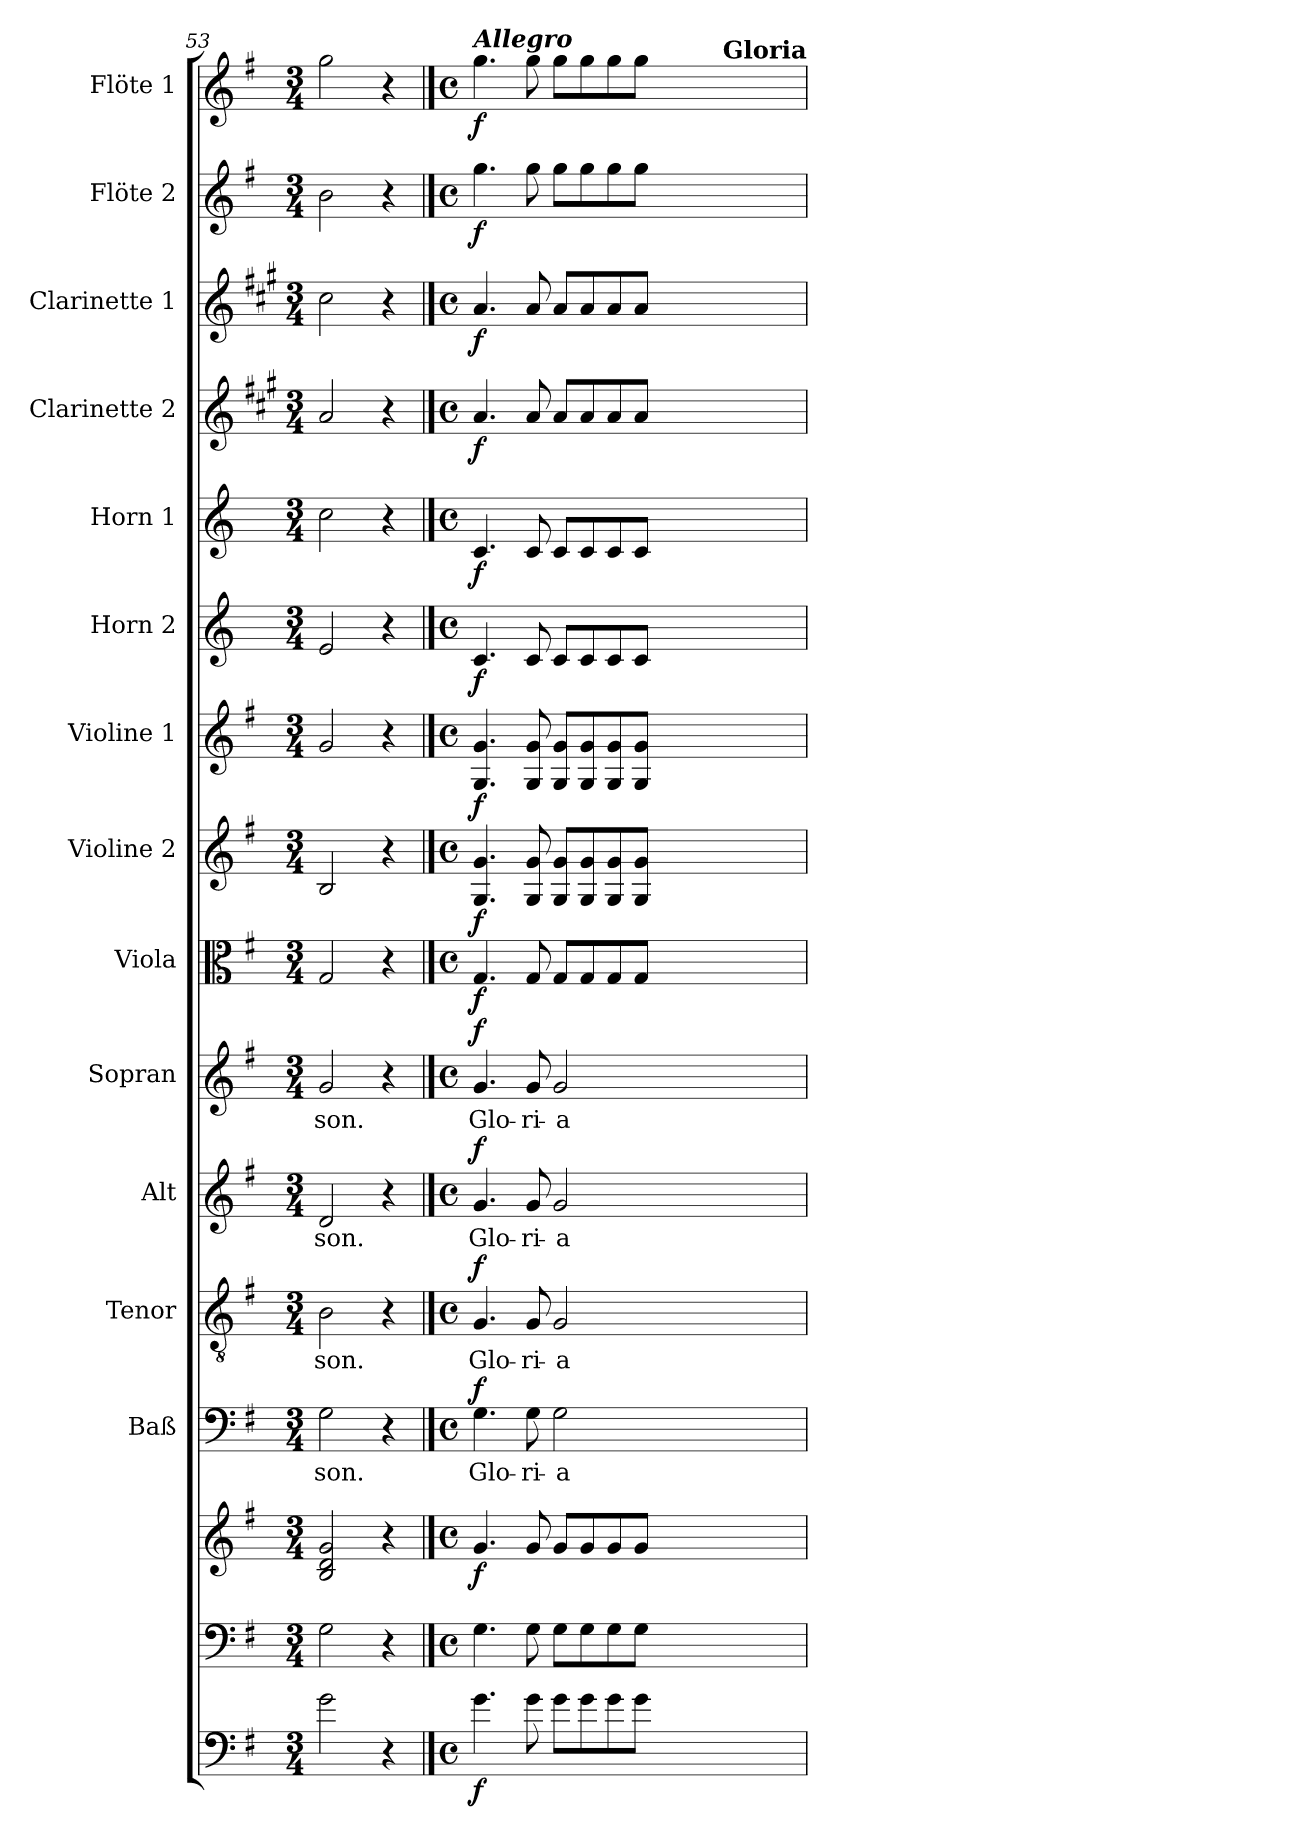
**kern	**dynam	**kern	**kern	**dynam	**kern	**text	**dynam	**kern	**text	**dynam	**kern	**text	**dynam	**kern	**text	**dynam	**kern	**dynam	**kern	**dynam	**kern	**dynam	**kern	**dynam	**kern	**dynam	**kern	**dynam	**kern	**dynam	**kern	**dynam	**kern	**dynam
*part15	*part15	*part14	*part14	*part14	*part13	*part13	*part13	*part12	*part12	*part12	*part11	*part11	*part11	*part10	*part10	*part10	*part9	*part9	*part8	*part8	*part7	*part7	*part6	*part6	*part5	*part5	*part4	*part4	*part3	*part3	*part2	*part2	*part1	*part1
*staff16	*staff16	*staff15	*staff14	*staff14/15	*staff13	*staff13	*staff13	*staff12	*staff12	*staff12	*staff11	*staff11	*staff11	*staff10	*staff10	*staff10	*staff9	*staff9	*staff8	*staff8	*staff7	*staff7	*staff6	*staff6	*staff5	*staff5	*staff4	*staff4	*staff3	*staff3	*staff2	*staff2	*staff1	*staff1
*	*	*	*	*	*I"Baß	*	*	*I"Tenor	*	*	*I"Alt	*	*	*I"Sopran	*	*	*I"Viola	*	*I"Violine 2	*	*I"Violine 1	*	*I"Horn 2	*	*I"Horn 1	*	*I"Clarinette 2	*	*I"Clarinette 1	*	*I"Flöte 2	*	*I"Flöte 1	*
*	*	*	*	*	*I'Baß	*	*	*I'Ten	*	*	*I'Alt	*	*	*I'Sop	*	*	*I'Vla.	*	*I'Vln. 2	*	*I'Vln. 1	*	*I'Hrn. 2	*	*I'Hrn. 1	*	*I'Cl. 2	*	*I'Cl. 1	*	*I'Fl. 2	*	*I'Fl. 1	*
*clefF4	*	*clefF4	*clefG2	*	*clefF4	*	*	*clefGv2	*	*	*clefG2	*	*	*clefG2	*	*	*clefC3	*	*clefG2	*	*clefG2	*	*clefG2	*	*clefG2	*	*clefG2	*	*clefG2	*	*clefG2	*	*clefG2	*
*ITrd7c12	*	*	*	*	*	*	*	*	*	*	*	*	*	*	*	*	*	*	*	*	*	*	*ITrd3c5	*	*ITrd3c5	*	*ITrd1c2	*	*ITrd1c2	*	*	*	*	*
*k[f#]	*	*k[f#]	*k[f#]	*	*k[f#]	*	*	*k[f#]	*	*	*k[f#]	*	*	*k[f#]	*	*	*k[f#]	*	*k[f#]	*	*k[f#]	*	*k[f#]	*	*k[f#]	*	*k[f#]	*	*k[f#]	*	*k[f#]	*	*k[f#]	*
*G:	*	*G:	*G:	*	*G:	*	*	*G:	*	*	*G:	*	*	*G:	*	*	*G:	*	*G:	*	*G:	*	*G:	*	*G:	*	*G:	*	*G:	*	*G:	*	*G:	*
*M3/4	*	*M3/4	*M3/4	*	*M3/4	*	*	*M3/4	*	*	*M3/4	*	*	*M3/4	*	*	*M3/4	*	*M3/4	*	*M3/4	*	*M3/4	*	*M3/4	*	*M3/4	*	*M3/4	*	*M3/4	*	*M3/4	*
=53	=53	=53	=53	=53	=53	=53	=53	=53	=53	=53	=53	=53	=53	=53	=53	=53	=53	=53	=53	=53	=53	=53	=53	=53	=53	=53	=53	=53	=53	=53	=53	=53	=53	=53
!	!	!	!	!	!	!LO:LY:b	!	!	!LO:LY:b	!	!	!LO:LY:b	!	!	!LO:LY:b	!	!	!	!	!	!	!	!	!	!	!	!	!	!	!	!	!	!	!
2G\	.	2G\	2B/ 2d/ 2g/	.	2G\	-son.	.	2B\	-son.	.	2d/	-son.	.	2g/	-son.	.	2G/	.	2B/	.	2g/	.	2B/	.	2g\	.	2g/	.	2b\	.	2b\	.	2gg\	.
4r	.	4r	4r	.	4r	.	.	4r	.	.	4r	.	.	4r	.	.	4r	.	4r	.	4r	.	4r	.	4r	.	4r	.	4r	.	4r	.	4r	.
!!LO:PB:g=z
==54	==54	==54	==54	==54	==54	==54	==54	==54	==54	==54	==54	==54	==54	==54	==54	==54	==54	==54	==54	==54	==54	==54	==54	==54	==54	==54	==54	==54	==54	==54	==54	==54	==54	==54
*M4/4	*	*M4/4	*M4/4	*	*M4/4	*	*	*M4/4	*	*	*M4/4	*	*	*M4/4	*	*	*M4/4	*	*M4/4	*	*M4/4	*	*M4/4	*	*M4/4	*	*M4/4	*	*M4/4	*	*M4/4	*	*M4/4	*
*met(c)	*	*met(c)	*met(c)	*	*met(c)	*	*	*met(c)	*	*	*met(c)	*	*	*met(c)	*	*	*met(c)	*	*met(c)	*	*met(c)	*	*met(c)	*	*met(c)	*	*met(c)	*	*met(c)	*	*met(c)	*	*met(c)	*
!	!	!	!	!	!	!	!	!	!	!	!	!	!	!	!	!	!	!	!	!	!	!	!	!	!	!	!	!	!	!	!	!	!LO:TX:a:Bi:t=Allegro	!
!	!LO:DY:b	!	!	!LO:DY:b	!	!LO:LY:b	!LO:DY:a	!	!LO:LY:b	!LO:DY:a	!	!LO:LY:b	!LO:DY:a	!	!LO:LY:b	!LO:DY:a	!	!LO:DY:b	!	!LO:DY:b	!	!LO:DY:b	!	!LO:DY:b	!	!LO:DY:b	!	!LO:DY:b	!	!LO:DY:b	!	!LO:DY:b	!	!LO:DY:b
4.G\	f	4.G\	4.g/	f	4.G\	Glo-	f	4.G/	Glo-	f	4.g/	Glo-	f	4.g/	Glo-	f	4.G/	f	4.G/ 4.g/	f	4.G/ 4.g/	f	4.G/	f	4.G/	f	4.g/	f	4.g/	f	4.gg\	f	4.gg\	f
!	!	!	!	!	!	!LO:LY:b	!	!	!LO:LY:b	!	!	!LO:LY:b	!	!	!LO:LY:b	!	!	!	!	!	!	!	!	!	!	!	!	!	!	!	!	!	!	!
8G\	.	8G\	8g/	.	8G\	-ri-	.	8G/	-ri-	.	8g/	-ri-	.	8g/	-ri-	.	8G/	.	8G/ 8g/	.	8G/ 8g/	.	8G/	.	8G/	.	8g/	.	8g/	.	8gg\	.	8gg\	.
!	!	!	!	!	!	!LO:LY:b	!	!	!LO:LY:b	!	!	!LO:LY:b	!	!	!LO:LY:b	!	!	!	!	!	!	!	!	!	!	!	!	!	!	!	!	!	!	!
8G\L	.	8G\L	8g/L	.	2G\	-a	.	2G/	-a	.	2g/	-a	.	2g/	-a	.	8G/L	.	8G/ 8g/L	.	8G/ 8g/L	.	8G/L	.	8G/L	.	8g/L	.	8g/L	.	8gg\L	.	8gg\L	.
8G\	.	8G\	8g/	.	.	.	.	.	.	.	.	.	.	.	.	.	8G/	.	8G/ 8g/	.	8G/ 8g/	.	8G/	.	8G/	.	8g/	.	8g/	.	8gg\	.	8gg\	.
8G\	.	8G\	8g/	.	.	.	.	.	.	.	.	.	.	.	.	.	8G/	.	8G/ 8g/	.	8G/ 8g/	.	8G/	.	8G/	.	8g/	.	8g/	.	8gg\	.	8gg\	.
8G\J	.	8G\J	8g/J	.	.	.	.	.	.	.	.	.	.	.	.	.	8G/J	.	8G/ 8g/J	.	8G/ 8g/J	.	8G/J	.	8G/J	.	8g/J	.	8g/J	.	8gg\J	.	8gg\J	.
0ryy	.	0ryy	0ryy	.	0ryy	.	.	0ryy	.	.	0ryy	.	.	0ryy	.	.	0ryy	.	0ryy	.	0ryy	.	0ryy	.	0ryy	.	0ryy	.	0ryy	.	0ryy	.	0ryy	.
!	!	!	!	!	!	!	!	!	!	!	!	!	!	!	!	!	!	!	!	!	!	!	!	!	!	!	!	!	!	!	!	!	!LO:TX:a:B:t=Gloria	!
=	=	=	=	=	=	=	=	=	=	=	=	=	=	=	=	=	=	=	=	=	=	=	=	=	=	=	=	=	=	=	=	=	=	=
*-	*-	*-	*-	*-	*-	*-	*-	*-	*-	*-	*-	*-	*-	*-	*-	*-	*-	*-	*-	*-	*-	*-	*-	*-	*-	*-	*-	*-	*-	*-	*-	*-	*-	*-
